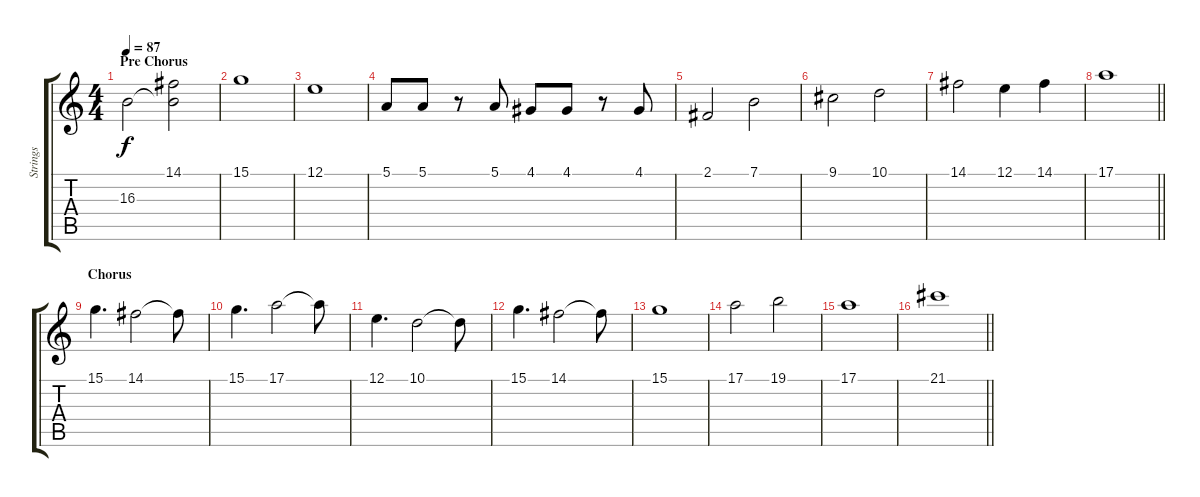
\track ("Strings" "Strings") {instrument stringensemble2}
\staff {score tabs}
\tuning (E4 B3 G3 D3 A2 E2) {hide}
\ts (4 4)
\section ("" "Pre Chorus")
\tempo 87
\clef g2
\ks c
16.3.2{dy f} (14.1 16.3{t}).2 |
15.1.1 |
12.1.1 |
5.1.8 5.1.8 r.8 5.1.8 4.1.8 4.1.8 r.8 4.1.8 |
2.1.2 7.1.2 |
9.1.2 10.1.2 |
14.1.2 12.1.4 14.1.4 |
\barLineRight lightlight
17.1.1 |
\section ("" "Chorus ")
15.1.4{d} 14.1.2 14.1{t}.8 |
15.1.4{d} 17.1.2 17.1{t}.8 |
12.1.4{d} 10.1.2 10.1{t}.8 |
15.1.4{d} 14.1.2 14.1{t}.8 |
15.1.1 |
17.1.2 19.1.2 |
17.1.1 |
\barLineRight lightlight
21.1.1
